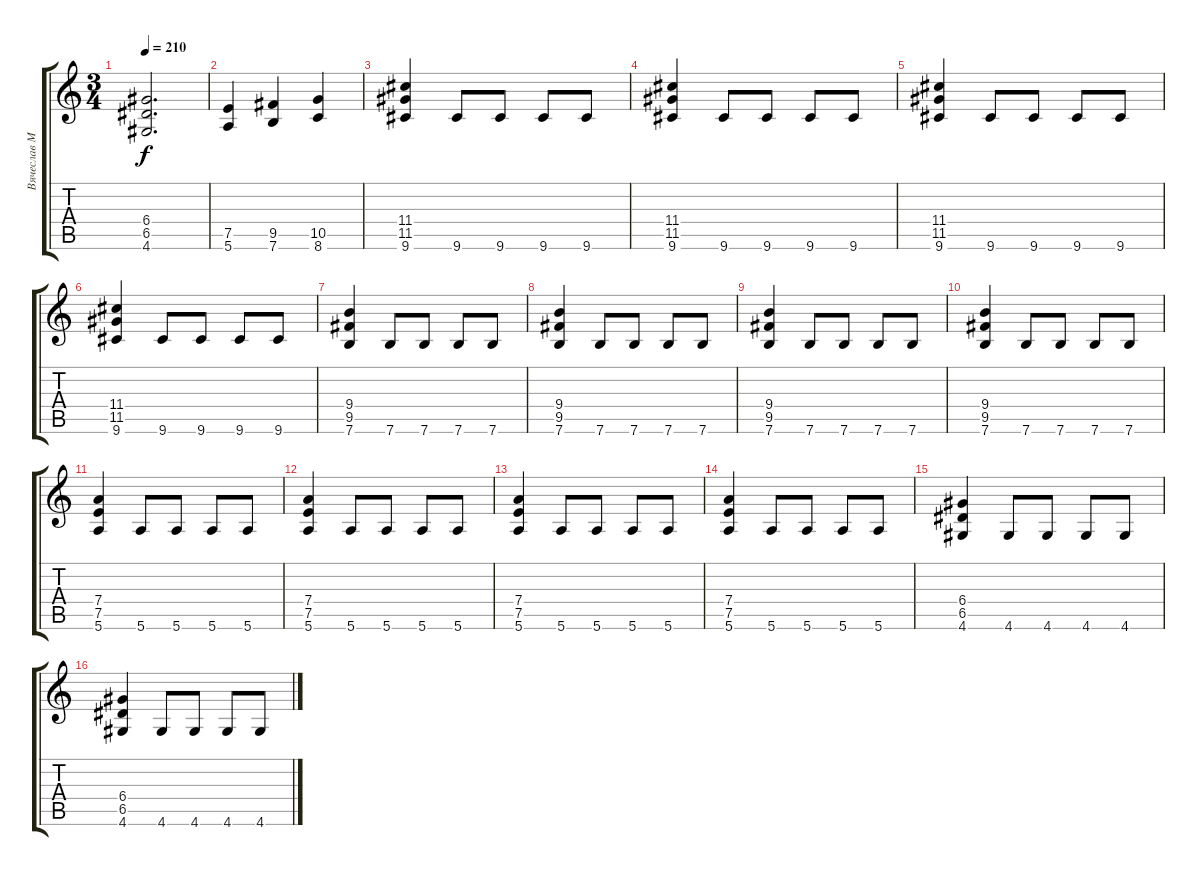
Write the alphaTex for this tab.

\track ("Вячеслав Молчанов" "Вячеслав М") {instrument overdrivenguitar}
\staff {score tabs}
\tuning (E4 B3 G3 D3 A2 E2) {hide}
\ts (3 4)
\tempo 210
\clef g2
\ks c
(6.4{t} 6.5{t} 4.6{t}).2{d dy f} |
(7.5 5.6).4 (9.5 7.6).4 (10.5 8.6).4 |
(11.4 11.5 9.6).4 9.6.8 9.6.8 9.6.8 9.6.8 |
(11.4 11.5 9.6).4 9.6.8 9.6.8 9.6.8 9.6.8 |
(11.4 11.5 9.6).4 9.6.8 9.6.8 9.6.8 9.6.8 |
(11.4 11.5 9.6).4 9.6.8 9.6.8 9.6.8 9.6.8 |
(9.4 9.5 7.6).4 7.6.8 7.6.8 7.6.8 7.6.8 |
(9.4 9.5 7.6).4 7.6.8 7.6.8 7.6.8 7.6.8 |
(9.4 9.5 7.6).4 7.6.8 7.6.8 7.6.8 7.6.8 |
(9.4 9.5 7.6).4 7.6.8 7.6.8 7.6.8 7.6.8 |
(7.4 7.5 5.6).4 5.6.8 5.6.8 5.6.8 5.6.8 |
(7.4 7.5 5.6).4 5.6.8 5.6.8 5.6.8 5.6.8 |
(7.4 7.5 5.6).4 5.6.8 5.6.8 5.6.8 5.6.8 |
(7.4 7.5 5.6).4 5.6.8 5.6.8 5.6.8 5.6.8 |
(6.4 6.5 4.6).4 4.6.8 4.6.8 4.6.8 4.6.8 |
(6.4 6.5 4.6).4 4.6.8 4.6.8 4.6.8 4.6.8
